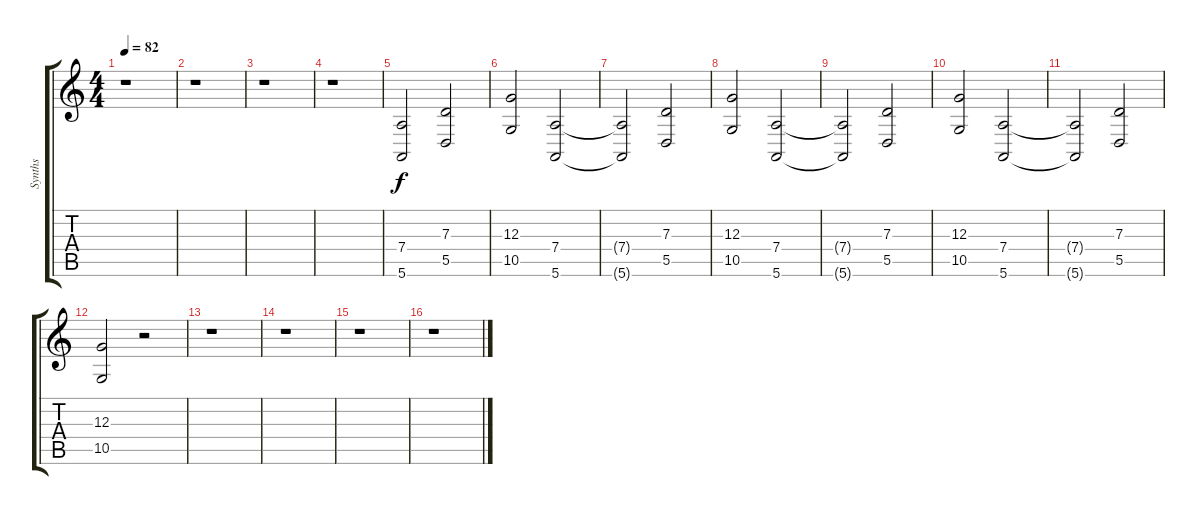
\track ("Synths" "Synths") {instrument synthstrings2}
\staff {score tabs}
\tuning (E4 B3 G3 D3 A2 E2) {hide}
\ts (4 4)
\tempo 82
\clef g2
\ks c
r.1{dy f} |
r.1 |
r.1 |
r.1 |
(7.4 5.6).2 (7.3 5.5).2 |
(12.3 10.5).2 (7.4 5.6).2 |
(7.4{t} 5.6{t}).2 (7.3 5.5).2 |
(12.3 10.5).2 (7.4 5.6).2 |
(7.4{t} 5.6{t}).2 (7.3 5.5).2 |
(12.3 10.5).2 (7.4 5.6).2 |
(7.4{t} 5.6{t}).2 (7.3 5.5).2 |
(12.3 10.5).2 r.2 |
r.1 |
r.1 |
r.1 |
r.1
